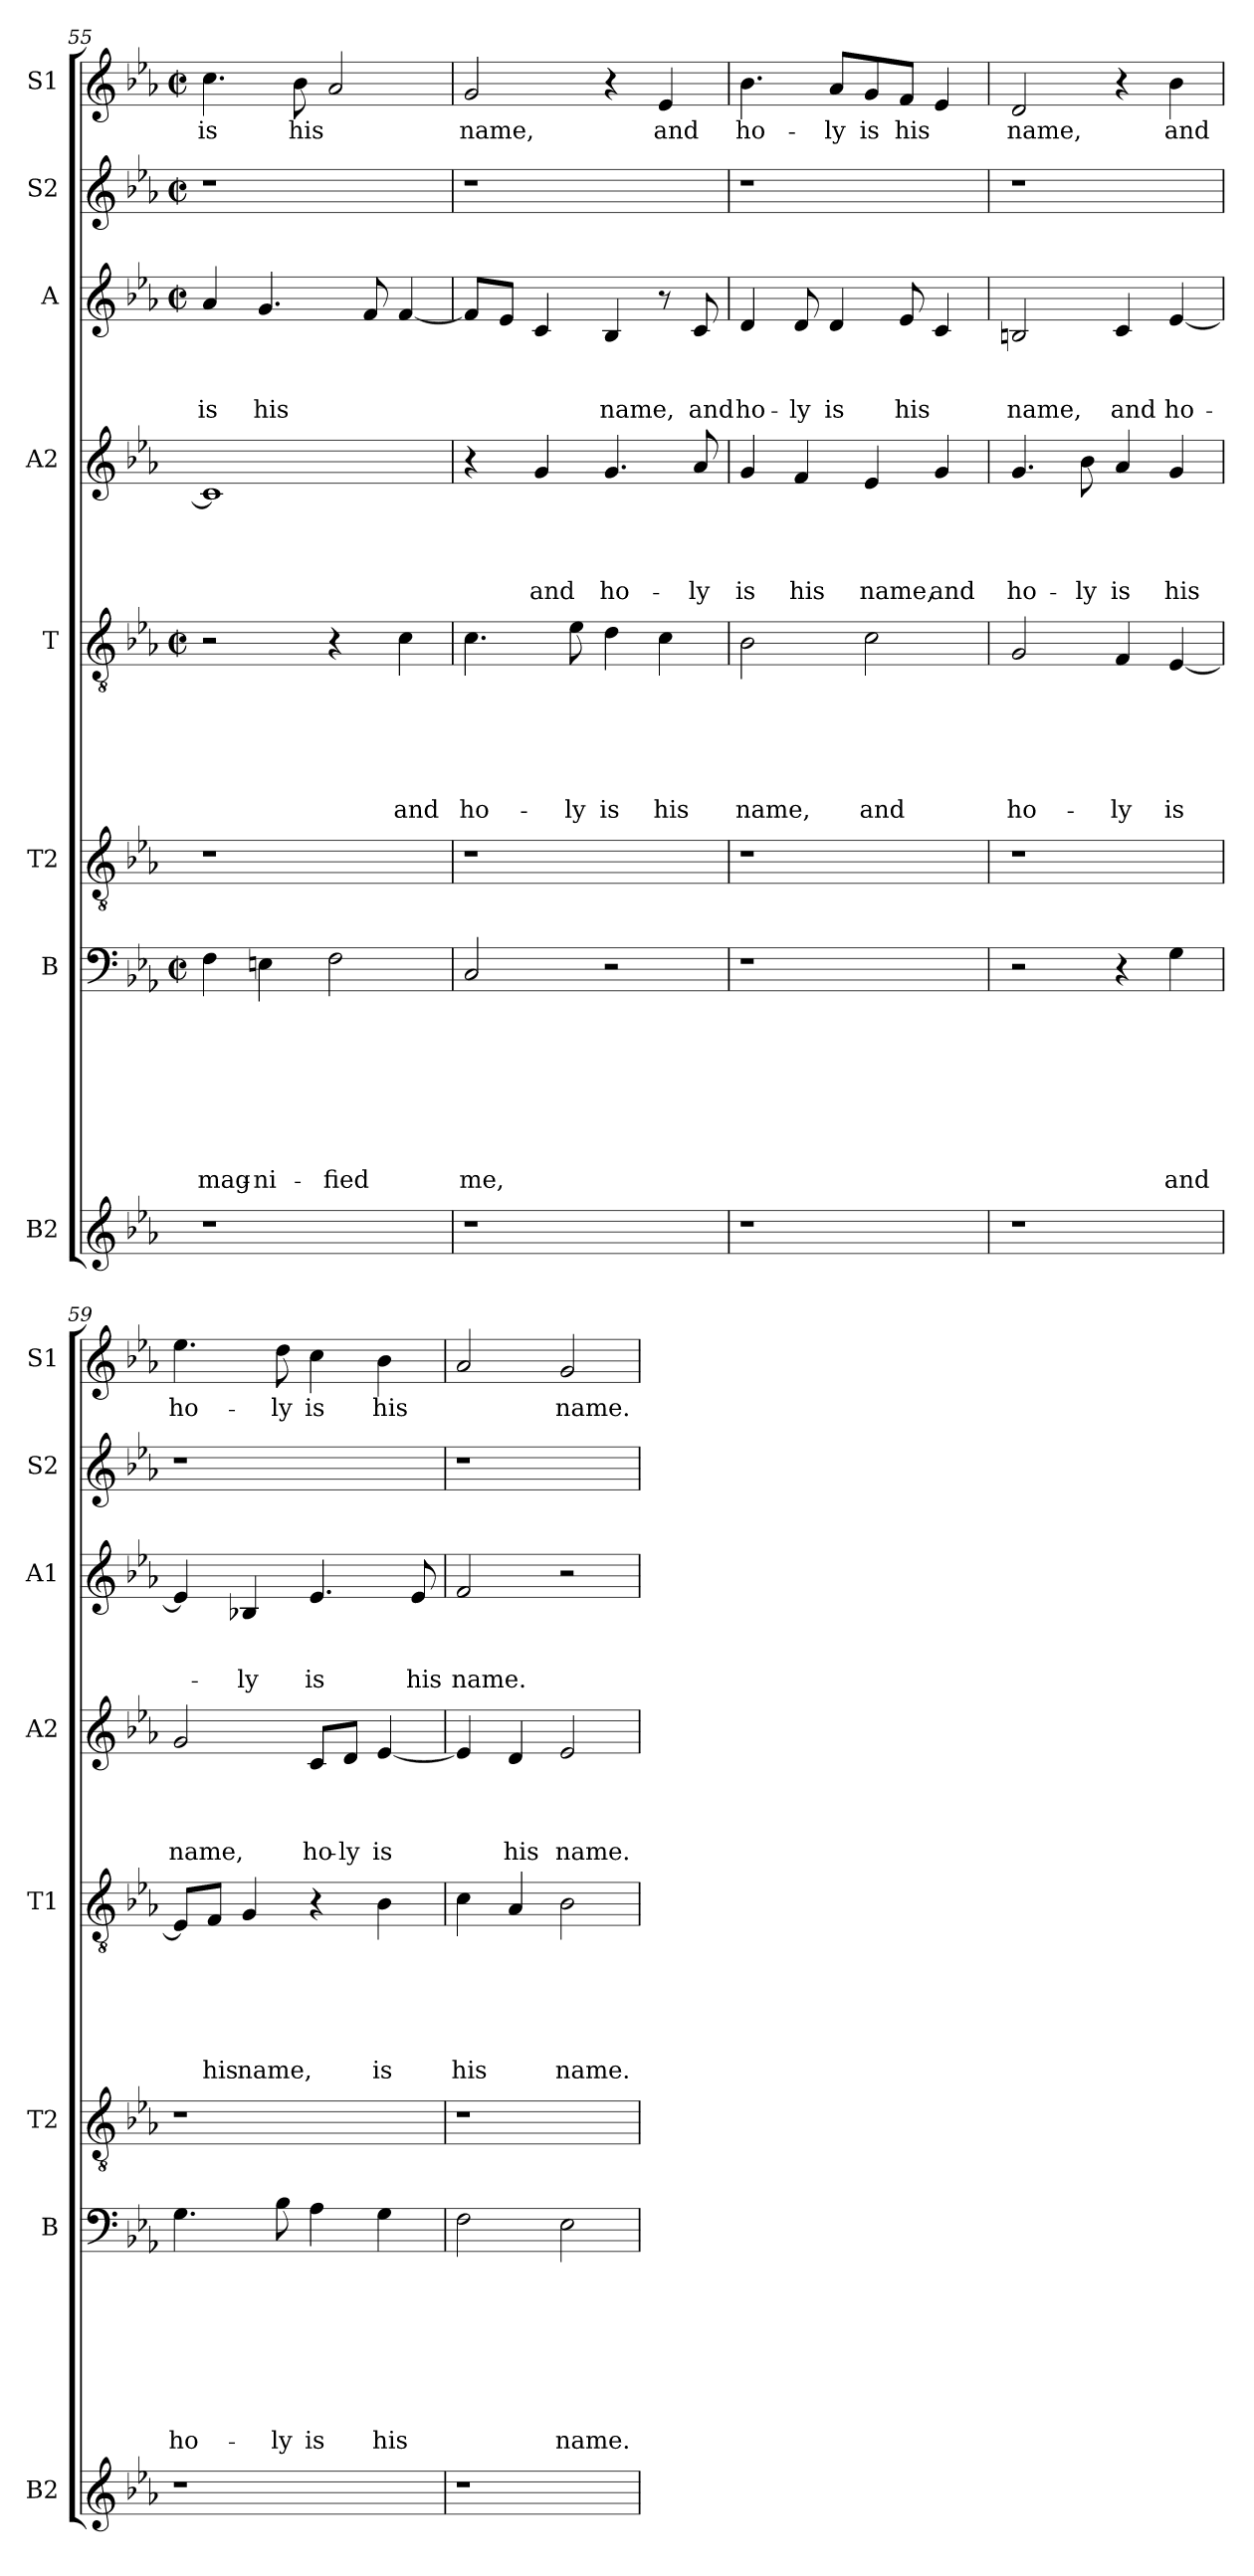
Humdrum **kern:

**kern	**kern	**text	**text	**text	**text	**text	**text	**text	**text	**kern	**kern	**text	**text	**text	**text	**text	**text	**kern	**text	**text	**text	**text	**kern	**text	**text	**text	**kern	**kern	**text
*part8	*part7	*part7	*part7	*part7	*part7	*part7	*part7	*part7	*part7	*part6	*part5	*part5	*part5	*part5	*part5	*part5	*part5	*part4	*part4	*part4	*part4	*part4	*part3	*part3	*part3	*part3	*part2	*part1	*part1
*staff8	*staff7	*staff7	*staff7	*staff7	*staff7	*staff7	*staff7	*staff7	*staff7	*staff6	*staff5	*staff5	*staff5	*staff5	*staff5	*staff5	*staff5	*staff4	*staff4	*staff4	*staff4	*staff4	*staff3	*staff3	*staff3	*staff3	*staff2	*staff1	*staff1
*I"B2	*I"B	*	*	*	*	*	*	*	*	*I"T2	*I"T	*	*	*	*	*	*	*I"A2	*	*	*	*	*I"A	*	*	*	*I"S2	*I"S1	*
*I'B2	*I'B	*	*	*	*	*	*	*	*	*I'T2	*I'T1	*	*	*	*	*	*	*I'A2	*	*	*	*	*I'A1	*	*	*	*I'S2	*I'S1	*
*clefG2	*clefF4	*	*	*	*	*	*	*	*	*clefGv2	*clefGv2	*	*	*	*	*	*	*clefG2	*	*	*	*	*clefG2	*	*	*	*clefG2	*clefG2	*
*k[b-e-a-]	*k[b-e-a-]	*	*	*	*	*	*	*	*	*k[b-e-a-]	*k[b-e-a-]	*	*	*	*	*	*	*k[b-e-a-]	*	*	*	*	*k[b-e-a-]	*	*	*	*k[b-e-a-]	*k[b-e-a-]	*
*E-:	*E-:	*	*	*	*	*	*	*	*	*E-:	*E-:	*	*	*	*	*	*	*E-:	*	*	*	*	*E-:	*	*	*	*E-:	*E-:	*
*	*M2/2	*	*	*	*	*	*	*	*	*	*M2/2	*	*	*	*	*	*	*	*	*	*	*	*M2/2	*	*	*	*M2/2	*M2/2	*
*	*met(c|)	*	*	*	*	*	*	*	*	*	*met(c|)	*	*	*	*	*	*	*	*	*	*	*	*met(c|)	*	*	*	*met(c|)	*met(c|)	*
=55	=55	=55	=55	=55	=55	=55	=55	=55	=55	=55	=55	=55	=55	=55	=55	=55	=55	=55	=55	=55	=55	=55	=55	=55	=55	=55	=55	=55	=55
!	!	!	!	!	!	!	!	!	!LO:LY:b	!	!	!	!	!	!	!	!	!	!	!	!	!	!	!	!	!LO:LY:b	!	!	!LO:LY:b
1r	4F\	.	.	.	.	.	.	.	mag-	1r	2r	.	.	.	.	.	.	1c]	.	.	.	.	4a-/	.	.	is	1r	4.cc\	is
!	!	!	!	!	!	!	!	!	!LO:LY:b:rj	!	!	!	!	!	!	!	!	!	!	!	!	!	!	!	!	!LO:LY:b	!	!	!
.	4En\	.	.	.	.	.	.	.	-ni-	.	.	.	.	.	.	.	.	.	.	.	.	.	4.g/	.	.	his	.	.	.
!	!	!	!	!	!	!	!	!	!	!	!	!	!	!	!	!	!	!	!	!	!	!	!	!	!	!	!	!	!LO:LY:b
.	.	.	.	.	.	.	.	.	.	.	.	.	.	.	.	.	.	.	.	.	.	.	.	.	.	.	.	8b-\	his
!	!	!	!	!	!	!	!	!	!LO:LY:b	!	!	!	!	!	!	!	!	!	!	!	!	!	!	!	!	!	!	!	!
.	2F\	.	.	.	.	.	.	.	-fied	.	4r	.	.	.	.	.	.	.	.	.	.	.	.	.	.	.	.	2a-/	.
.	.	.	.	.	.	.	.	.	.	.	.	.	.	.	.	.	.	.	.	.	.	.	8f/	.	.	.	.	.	.
!	!	!	!	!	!	!	!	!	!	!	!	!	!	!	!	!	!LO:LY:b	!	!	!	!	!	!	!	!	!	!	!	!
.	.	.	.	.	.	.	.	.	.	.	4c\	.	.	.	.	.	and	.	.	.	.	.	[<4f/	.	.	.	.	.	.
=56	=56	=56	=56	=56	=56	=56	=56	=56	=56	=56	=56	=56	=56	=56	=56	=56	=56	=56	=56	=56	=56	=56	=56	=56	=56	=56	=56	=56	=56
!	!	!	!	!	!	!	!	!	!LO:LY:b	!	!	!	!	!	!	!	!LO:LY:b	!	!	!	!	!	!	!	!	!	!	!	!LO:LY:b
1r	2C/	.	.	.	.	.	.	.	me,	1r	4.c\	.	.	.	.	.	ho-	4r	.	.	.	.	8f/L]	.	.	.	1r	2g/	name,
.	.	.	.	.	.	.	.	.	.	.	.	.	.	.	.	.	.	.	.	.	.	.	8e-/J	.	.	.	.	.	.
!	!	!	!	!	!	!	!	!	!	!	!	!	!	!	!	!	!	!	!	!	!	!LO:LY:b	!	!	!	!	!	!	!
.	.	.	.	.	.	.	.	.	.	.	.	.	.	.	.	.	.	4g/	.	.	.	and	4c/	.	.	.	.	.	.
!	!	!	!	!	!	!	!	!	!	!	!	!	!	!	!	!	!LO:LY:b	!	!	!	!	!	!	!	!	!	!	!	!
.	.	.	.	.	.	.	.	.	.	.	8e-\	.	.	.	.	.	-ly	.	.	.	.	.	.	.	.	.	.	.	.
!	!	!	!	!	!	!	!	!	!	!	!	!	!	!	!	!	!LO:LY:b	!	!	!	!	!LO:LY:b	!	!	!	!LO:LY:b	!	!	!
.	2r	.	.	.	.	.	.	.	.	.	4d\	.	.	.	.	.	is	4.g/	.	.	.	ho-	4B-/	.	.	name,	.	4r	.
!	!	!	!	!	!	!	!	!	!	!	!	!	!	!	!	!	!LO:LY:b	!	!	!	!	!	!	!	!	!	!	!	!LO:LY:b
.	.	.	.	.	.	.	.	.	.	.	4c\	.	.	.	.	.	his	.	.	.	.	.	8r	.	.	.	.	4e-/	and
!	!	!	!	!	!	!	!	!	!	!	!	!	!	!	!	!	!	!	!	!	!	!LO:LY:b	!	!	!	!LO:LY:b	!	!	!
.	.	.	.	.	.	.	.	.	.	.	.	.	.	.	.	.	.	8a-/	.	.	.	-ly	8c/	.	.	and	.	.	.
=57	=57	=57	=57	=57	=57	=57	=57	=57	=57	=57	=57	=57	=57	=57	=57	=57	=57	=57	=57	=57	=57	=57	=57	=57	=57	=57	=57	=57	=57
!	!	!	!	!	!	!	!	!	!	!	!	!	!	!	!	!	!LO:LY:b	!	!	!	!	!LO:LY:b	!	!	!	!LO:LY:b	!	!	!LO:LY:b
1r	1r	.	.	.	.	.	.	.	.	1r	2B-\	.	.	.	.	.	name,	4g/	.	.	.	is	4d/	.	.	ho-	1r	4.b-\	ho-
!	!	!	!	!	!	!	!	!	!	!	!	!	!	!	!	!	!	!	!	!	!	!LO:LY:b	!	!	!	!LO:LY:b	!	!	!
.	.	.	.	.	.	.	.	.	.	.	.	.	.	.	.	.	.	4f/	.	.	.	his	8d/	.	.	-ly	.	.	.
!	!	!	!	!	!	!	!	!	!	!	!	!	!	!	!	!	!	!	!	!	!	!	!	!	!	!LO:LY:b	!	!	!LO:LY:b
.	.	.	.	.	.	.	.	.	.	.	.	.	.	.	.	.	.	.	.	.	.	.	4d/	.	.	is	.	8a-/L	-ly
!	!	!	!	!	!	!	!	!	!	!	!	!	!	!	!	!	!LO:LY:b	!	!	!	!	!LO:LY:b	!	!	!	!	!	!	!LO:LY:b
.	.	.	.	.	.	.	.	.	.	.	2c\	.	.	.	.	.	and	4e-/	.	.	.	name,	.	.	.	.	.	8g/	is
!	!	!	!	!	!	!	!	!	!	!	!	!	!	!	!	!	!	!	!	!	!	!	!	!	!	!LO:LY:b	!	!	!LO:LY:b
.	.	.	.	.	.	.	.	.	.	.	.	.	.	.	.	.	.	.	.	.	.	.	8e-/	.	.	his	.	8f/J	his
!	!	!	!	!	!	!	!	!	!	!	!	!	!	!	!	!	!	!	!	!	!	!LO:LY:b	!	!	!	!	!	!	!
.	.	.	.	.	.	.	.	.	.	.	.	.	.	.	.	.	.	4g/	.	.	.	and	4c/	.	.	.	.	4e-/	.
!!LO:LB:g=z
=58	=58	=58	=58	=58	=58	=58	=58	=58	=58	=58	=58	=58	=58	=58	=58	=58	=58	=58	=58	=58	=58	=58	=58	=58	=58	=58	=58	=58	=58
!	!	!	!	!	!	!	!	!	!	!	!	!	!	!	!	!	!LO:LY:b	!	!	!	!	!LO:LY:b	!	!	!	!LO:LY:b	!	!	!LO:LY:b
1r	2r	.	.	.	.	.	.	.	.	1r	2G/	.	.	.	.	.	ho-	4.g/	.	.	.	ho-	2Bn/	.	.	name,	1r	2d/	name,
!	!	!	!	!	!	!	!	!	!	!	!	!	!	!	!	!	!	!	!	!	!	!LO:LY:b	!	!	!	!	!	!	!
.	.	.	.	.	.	.	.	.	.	.	.	.	.	.	.	.	.	8b-\	.	.	.	-ly	.	.	.	.	.	.	.
!	!	!	!	!	!	!	!	!	!	!	!	!	!	!	!	!	!LO:LY:b	!	!	!	!	!LO:LY:b	!	!	!	!LO:LY:b	!	!	!
.	4r	.	.	.	.	.	.	.	.	.	4F/	.	.	.	.	.	-ly	4a-/	.	.	.	is	4c/	.	.	and	.	4r	.
!	!	!	!	!	!	!	!	!	!LO:LY:b	!	!	!	!	!	!	!	!LO:LY:b	!	!	!	!	!LO:LY:b	!	!	!	!LO:LY:b	!	!	!LO:LY:b
.	4G\	.	.	.	.	.	.	.	and	.	[<4E-/	.	.	.	.	.	is	4g/	.	.	.	his	[<4e-/	.	.	ho-	.	4b-\	and
=59	=59	=59	=59	=59	=59	=59	=59	=59	=59	=59	=59	=59	=59	=59	=59	=59	=59	=59	=59	=59	=59	=59	=59	=59	=59	=59	=59	=59	=59
!	!	!	!	!	!	!	!	!	!LO:LY:b	!	!	!	!	!	!	!	!	!	!	!	!	!LO:LY:b	!	!	!	!	!	!	!LO:LY:b
1r	4.G\	.	.	.	.	.	.	.	ho-	1r	8E-/L]	.	.	.	.	.	.	2g/	.	.	.	name,	4e-/]	.	.	.	1r	4.ee-\	ho-
!	!	!	!	!	!	!	!	!	!	!	!	!	!	!	!	!	!LO:LY:b	!	!	!	!	!	!	!	!	!	!	!	!
.	.	.	.	.	.	.	.	.	.	.	8F/J	.	.	.	.	.	his	.	.	.	.	.	.	.	.	.	.	.	.
!	!	!	!	!	!	!	!	!	!	!	!	!	!	!	!	!	!LO:LY:b	!	!	!	!	!	!	!	!	!LO:LY:b	!	!	!
.	.	.	.	.	.	.	.	.	.	.	4G/	.	.	.	.	.	name,	.	.	.	.	.	4B-X/	.	.	-ly	.	.	.
!	!	!	!	!	!	!	!	!	!LO:LY:b	!	!	!	!	!	!	!	!	!	!	!	!	!	!	!	!	!	!	!	!LO:LY:b
.	8B-\	.	.	.	.	.	.	.	-ly	.	.	.	.	.	.	.	.	.	.	.	.	.	.	.	.	.	.	8dd\	-ly
!	!	!	!	!	!	!	!	!	!LO:LY:b	!	!	!	!	!	!	!	!	!	!	!	!	!LO:LY:b	!	!	!	!LO:LY:b	!	!	!LO:LY:b
.	4A-\	.	.	.	.	.	.	.	is	.	4r	.	.	.	.	.	.	8c/L	.	.	.	ho-	4.e-/	.	.	is	.	4cc\	is
!	!	!	!	!	!	!	!	!	!	!	!	!	!	!	!	!	!	!	!	!	!	!LO:LY:b:rj	!	!	!	!	!	!	!
.	.	.	.	.	.	.	.	.	.	.	.	.	.	.	.	.	.	8d/J	.	.	.	-ly	.	.	.	.	.	.	.
!	!	!	!	!	!	!	!	!	!LO:LY:b	!	!	!	!	!	!	!	!LO:LY:b	!	!	!	!	!LO:LY:b	!	!	!	!	!	!	!LO:LY:b
.	4G\	.	.	.	.	.	.	.	his	.	4B-\	.	.	.	.	.	is	[<4e-/	.	.	.	is	.	.	.	.	.	4b-\	his
!	!	!	!	!	!	!	!	!	!	!	!	!	!	!	!	!	!	!	!	!	!	!	!	!	!	!LO:LY:b	!	!	!
.	.	.	.	.	.	.	.	.	.	.	.	.	.	.	.	.	.	.	.	.	.	.	8e-/	.	.	his	.	.	.
=60	=60	=60	=60	=60	=60	=60	=60	=60	=60	=60	=60	=60	=60	=60	=60	=60	=60	=60	=60	=60	=60	=60	=60	=60	=60	=60	=60	=60	=60
!	!	!	!	!	!	!	!	!	!	!	!	!	!	!	!	!	!LO:LY:b	!	!	!	!	!	!	!	!	!LO:LY:b	!	!	!
1r	2F\	.	.	.	.	.	.	.	.	1r	4c\	.	.	.	.	.	his	4e-/]	.	.	.	.	2f/	.	.	name.	1r	2a-/	.
!	!	!	!	!	!	!	!	!	!	!	!	!	!	!	!	!	!	!	!	!	!	!LO:LY:b	!	!	!	!	!	!	!
.	.	.	.	.	.	.	.	.	.	.	4A-/	.	.	.	.	.	.	4d/	.	.	.	his	.	.	.	.	.	.	.
!	!	!	!	!	!	!	!	!	!LO:LY:b	!	!	!	!	!	!	!	!LO:LY:b	!	!	!	!	!LO:LY:b	!	!	!	!	!	!	!LO:LY:b
.	2E-\	.	.	.	.	.	.	.	name.	.	2B-\	.	.	.	.	.	name.	2e-/	.	.	.	name.	2r	.	.	.	.	2g/	name.
=	=	=	=	=	=	=	=	=	=	=	=	=	=	=	=	=	=	=	=	=	=	=	=	=	=	=	=	=	=
*-	*-	*-	*-	*-	*-	*-	*-	*-	*-	*-	*-	*-	*-	*-	*-	*-	*-	*-	*-	*-	*-	*-	*-	*-	*-	*-	*-	*-	*-
